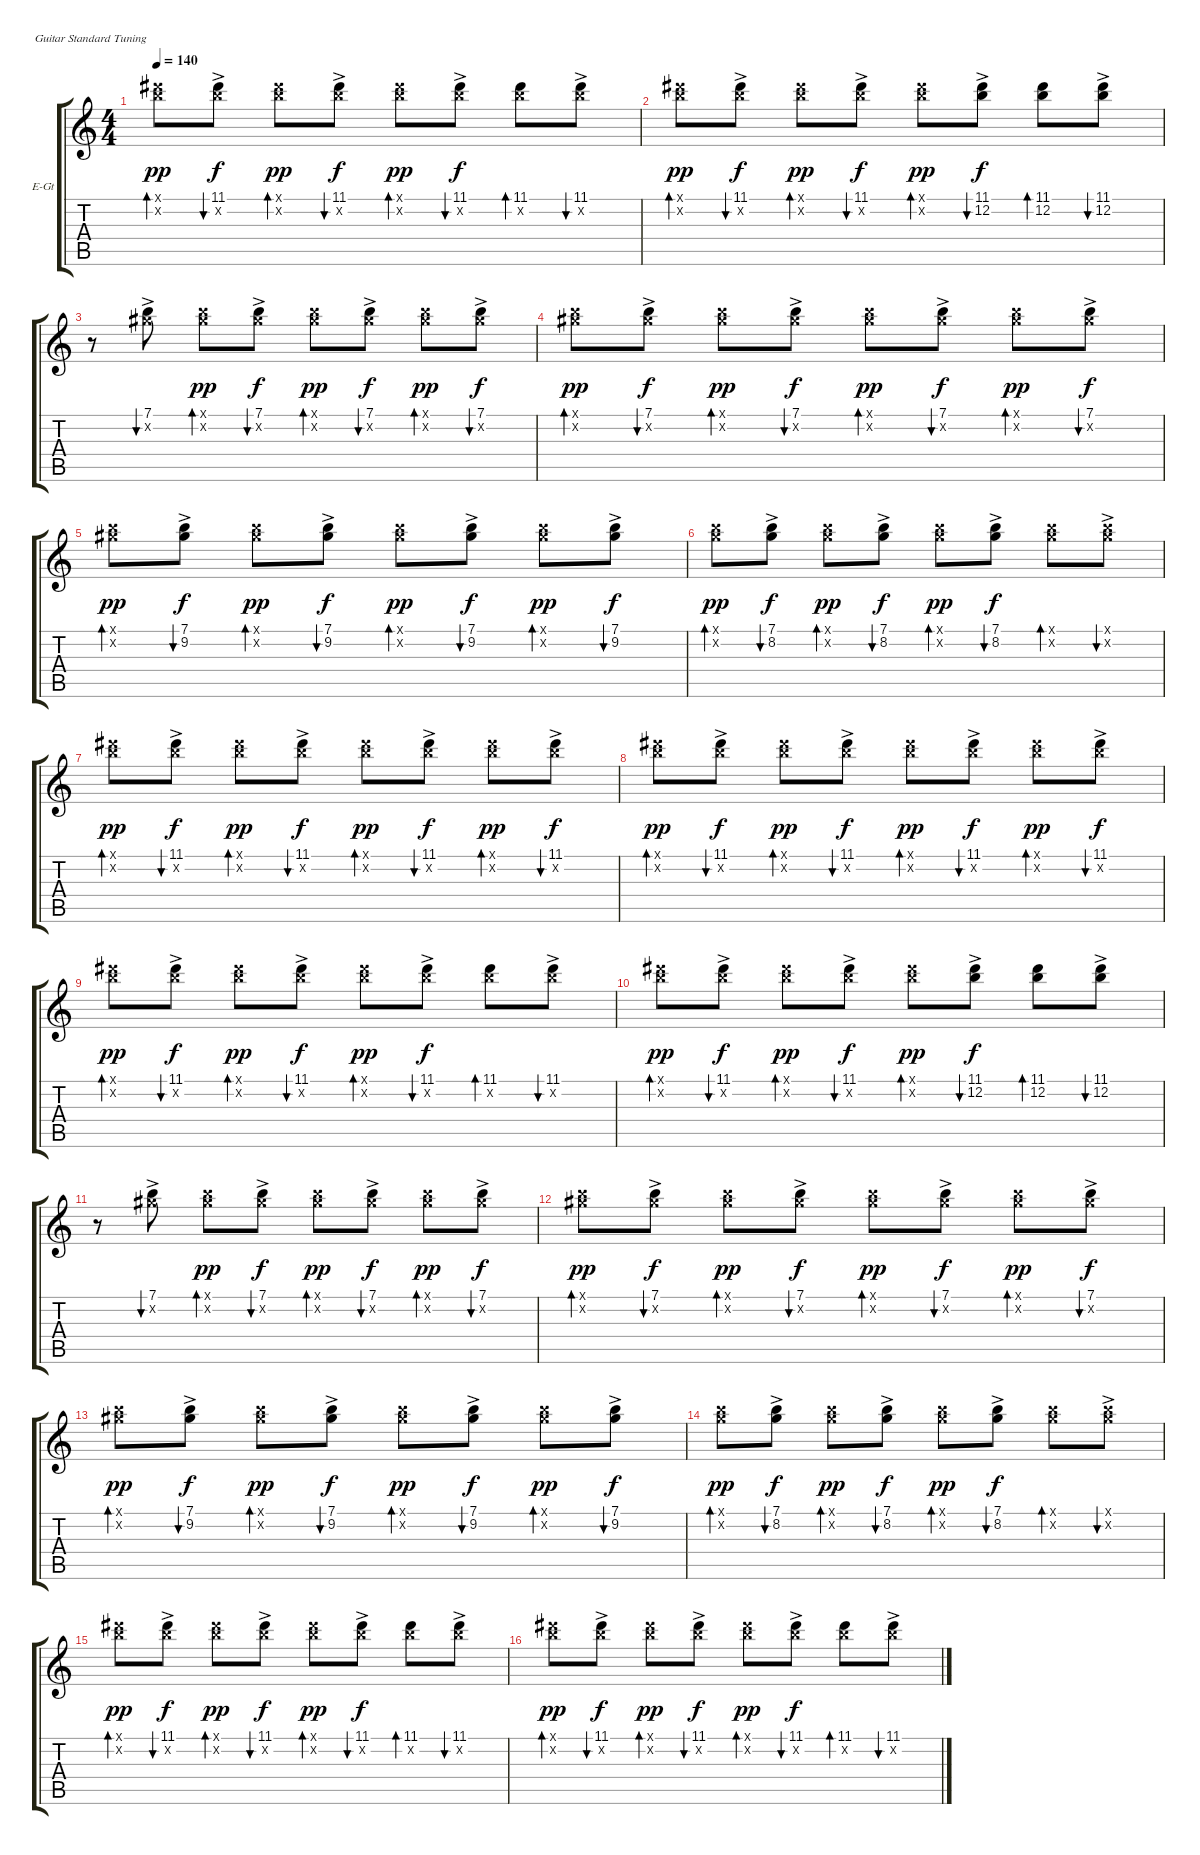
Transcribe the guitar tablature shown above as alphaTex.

\defaultSystemsLayout 4
\bracketExtendMode groupsimilarinstruments
\firstSystemTrackNameOrientation horizontal
\otherSystemsTrackNameOrientation horizontal
\track ("Cook" "E-Gt") {instrument electricguitarclean}
\staff {score tabs}
\tuning (E4 B3 G3 D3 A2 E2)
\ts (4 4)
\tempo 140
\clef g2
\ks c
(11.1{x} 12.2{x}).8{bd 51 dy pp} (11.1{ac} 12.2{x}).8{bu 51 dy f} (11.1{x} 12.2{x}).8{bd 51 dy pp} (11.1{ac} 12.2{x}).8{bu 51 dy f} (11.1{x} 12.2{x}).8{bd 51 dy pp} (11.1{ac} 12.2{x}).8{bu 51 dy f} (11.1 12.2{x}).8{bd 51} (11.1{ac} 12.2{x}).8{bu 51} |
(11.1{x} 12.2{x}).8{bd 51 dy pp} (11.1{ac} 12.2{x}).8{bu 51 dy f} (11.1{x} 12.2{x}).8{bd 51 dy pp} (11.1{ac} 12.2{x}).8{bu 51 dy f} (11.1{x} 12.2{x}).8{bd 51 dy pp} (11.1{ac} 12.2).8{bu 51 dy f} (11.1 12.2).8{bd 51} (11.1{ac} 12.2).8{bu 51} |
r.8 (7.1{ac} 9.2{x}).8{bu 51} (7.1{x} 9.2{x}).8{bd 51 dy pp} (7.1{ac} 9.2{x}).8{bu 51 dy f} (7.1{x} 9.2{x}).8{bd 51 dy pp} (7.1{ac} 9.2{x}).8{bu 51 dy f} (7.1{x} 9.2{x}).8{bd 51 dy pp} (7.1{ac} 9.2{x}).8{bu 51 dy f} |
(7.1{x} 9.2{x}).8{bd 51 dy pp} (7.1{ac} 9.2{x}).8{bu 51 dy f} (7.1{x} 9.2{x}).8{bd 51 dy pp} (7.1{ac} 9.2{x}).8{bu 51 dy f} (7.1{x} 9.2{x}).8{bd 51 dy pp} (7.1{ac} 9.2{x}).8{bu 51 dy f} (7.1{x} 9.2{x}).8{bd 51 dy pp} (7.1{ac} 9.2{x}).8{bu 51 dy f} |
(7.1{x} 9.2{x}).8{bd 51 dy pp} (7.1{ac} 9.2).8{bu 51 dy f} (7.1{x} 9.2{x}).8{bd 51 dy pp} (7.1{ac} 9.2).8{bu 51 dy f} (7.1{x} 9.2{x}).8{bd 51 dy pp} (7.1{ac} 9.2).8{bu 51 dy f} (7.1{x} 9.2{x}).8{bd 51 dy pp} (7.1{ac} 9.2).8{bu 51 dy f} |
(7.1{x} 8.2{x}).8{bd 51 dy pp} (7.1{ac} 8.2).8{bu 51 dy f} (7.1{x} 8.2{x}).8{bd 51 dy pp} (7.1{ac} 8.2).8{bu 51 dy f} (7.1{x} 8.2{x}).8{bd 51 dy pp} (7.1{ac} 8.2).8{bu 51 dy f} (7.1{x} 8.2{x}).8{bd 51} (7.1{ac x} 8.2{x}).8{bu 51} |
(11.1{x} 12.2{x}).8{bd 51 dy pp} (11.1{ac} 12.2{x}).8{bu 51 dy f} (11.1{x} 12.2{x}).8{bd 51 dy pp} (11.1{ac} 12.2{x}).8{bu 51 dy f} (11.1{x} 12.2{x}).8{bd 51 dy pp} (11.1{ac} 12.2{x}).8{bu 51 dy f} (11.1{x} 12.2{x}).8{bd 51 dy pp} (11.1{ac} 12.2{x}).8{bu 51 dy f} |
(11.1{x} 12.2{x}).8{bd 51 dy pp} (11.1{ac} 12.2{x}).8{bu 51 dy f} (11.1{x} 12.2{x}).8{bd 51 dy pp} (11.1{ac} 12.2{x}).8{bu 51 dy f} (11.1{x} 12.2{x}).8{bd 51 dy pp} (11.1{ac} 12.2{x}).8{bu 51 dy f} (11.1{x} 12.2{x}).8{bd 51 dy pp} (11.1{ac} 12.2{x}).8{bu 51 dy f} |
(11.1{x} 12.2{x}).8{bd 51 dy pp} (11.1{ac} 12.2{x}).8{bu 51 dy f} (11.1{x} 12.2{x}).8{bd 51 dy pp} (11.1{ac} 12.2{x}).8{bu 51 dy f} (11.1{x} 12.2{x}).8{bd 51 dy pp} (11.1{ac} 12.2{x}).8{bu 51 dy f} (11.1 12.2{x}).8{bd 51} (11.1{ac} 12.2{x}).8{bu 51} |
(11.1{x} 12.2{x}).8{bd 51 dy pp} (11.1{ac} 12.2{x}).8{bu 51 dy f} (11.1{x} 12.2{x}).8{bd 51 dy pp} (11.1{ac} 12.2{x}).8{bu 51 dy f} (11.1{x} 12.2{x}).8{bd 51 dy pp} (11.1{ac} 12.2).8{bu 51 dy f} (11.1 12.2).8{bd 51} (11.1{ac} 12.2).8{bu 51} |
r.8 (7.1{ac} 9.2{x}).8{bu 51} (7.1{x} 9.2{x}).8{bd 51 dy pp} (7.1{ac} 9.2{x}).8{bu 51 dy f} (7.1{x} 9.2{x}).8{bd 51 dy pp} (7.1{ac} 9.2{x}).8{bu 51 dy f} (7.1{x} 9.2{x}).8{bd 51 dy pp} (7.1{ac} 9.2{x}).8{bu 51 dy f} |
(7.1{x} 9.2{x}).8{bd 51 dy pp} (7.1{ac} 9.2{x}).8{bu 51 dy f} (7.1{x} 9.2{x}).8{bd 51 dy pp} (7.1{ac} 9.2{x}).8{bu 51 dy f} (7.1{x} 9.2{x}).8{bd 51 dy pp} (7.1{ac} 9.2{x}).8{bu 51 dy f} (7.1{x} 9.2{x}).8{bd 51 dy pp} (7.1{ac} 9.2{x}).8{bu 51 dy f} |
(7.1{x} 9.2{x}).8{bd 51 dy pp} (7.1{ac} 9.2).8{bu 51 dy f} (7.1{x} 9.2{x}).8{bd 51 dy pp} (7.1{ac} 9.2).8{bu 51 dy f} (7.1{x} 9.2{x}).8{bd 51 dy pp} (7.1{ac} 9.2).8{bu 51 dy f} (7.1{x} 9.2{x}).8{bd 51 dy pp} (7.1{ac} 9.2).8{bu 51 dy f} |
(7.1{x} 8.2{x}).8{bd 51 dy pp} (7.1{ac} 8.2).8{bu 51 dy f} (7.1{x} 8.2{x}).8{bd 51 dy pp} (7.1{ac} 8.2).8{bu 51 dy f} (7.1{x} 8.2{x}).8{bd 51 dy pp} (7.1{ac} 8.2).8{bu 51 dy f} (7.1{x} 8.2{x}).8{bd 51} (7.1{ac x} 8.2{x}).8{bu 51} |
(11.1{x} 12.2{x}).8{bd 51 dy pp} (11.1{ac} 12.2{x}).8{bu 51 dy f} (11.1{x} 12.2{x}).8{bd 51 dy pp} (11.1{ac} 12.2{x}).8{bu 51 dy f} (11.1{x} 12.2{x}).8{bd 51 dy pp} (11.1{ac} 12.2{x}).8{bu 51 dy f} (11.1 12.2{x}).8{bd 51} (11.1{ac} 12.2{x}).8{bu 51} |
(11.1{x} 12.2{x}).8{bd 51 dy pp} (11.1{ac} 12.2{x}).8{bu 51 dy f} (11.1{x} 12.2{x}).8{bd 51 dy pp} (11.1{ac} 12.2{x}).8{bu 51 dy f} (11.1{x} 12.2{x}).8{bd 51 dy pp} (11.1{ac} 12.2{x}).8{bu 51 dy f} (11.1 12.2{x}).8{bd 51} (11.1{ac} 12.2{x}).8{bu 51}
